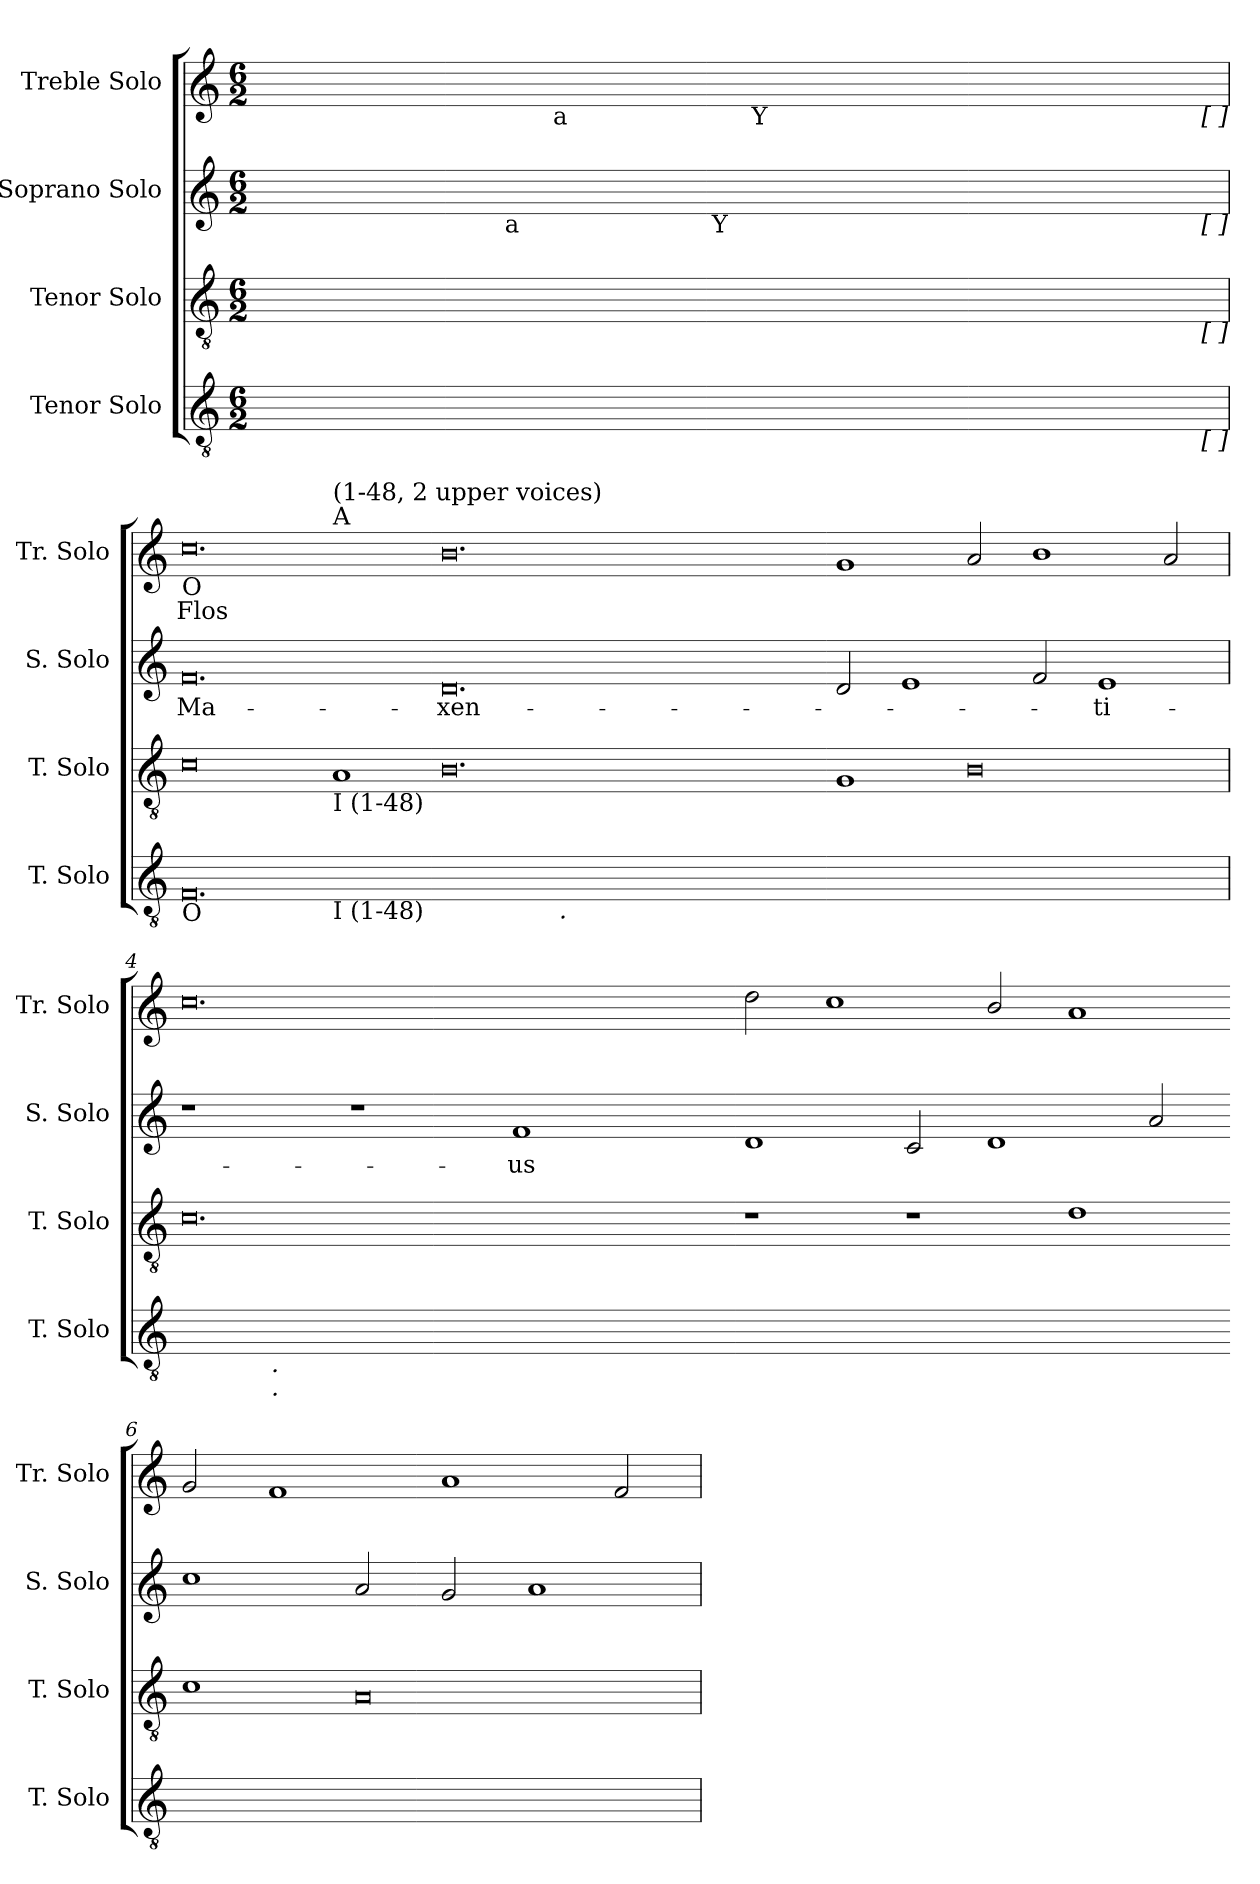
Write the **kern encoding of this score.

**kern	**kern	**kern	**text	**kern	**text
*part4	*part3	*part2	*part2	*part1	*part1
*staff4	*staff3	*staff2	*staff2	*staff1	*staff1
*I"Tenor Solo	*I"Tenor Solo	*I"Soprano Solo	*	*I"Treble Solo	*
*I'T. Solo	*I'T. Solo	*I'S. Solo	*	*I'Tr. Solo	*
!!LO:PB:g=z
*clefGv2	*clefGv2	*clefG2	*	*clefG2	*
*ITrd7c12	*ITrd7c12	*	*	*	*
*k[]	*k[]	*k[]	*	*k[]	*
*C:	*C:	*C:	*	*C:	*
*M6/2	*M6/2	*M6/2	*	*M6/2	*
=1	=1	=1	=1	=1	=1
!	!	!	!	!LO:TX:a:t=7	!
!	!	!	!	!LO:TX:b:t=g	!
!	!	!	!	!LO:TX:b:t=a	!
!	!	!	!	!LO:TX:b:t=Y	!
!	!	!LO:TX:b:t=F	!	!	!
!	!	!LO:TX:b:t=F	!	!	!
!	!	!LO:TX:b:t=Y	!	!	!
!	!LO:TX:b:t=Contratenor	!	!	!	!
!	!LO:TX:b:t=F	!	!	!	!
!	!LO:TX:b:t=a	!	!	!	!
!	!LO:TX:b:t=F	!	!	!	!
!LO:TX:b:t=Tenor	!	!	!	!	!
!LO:TX:b:t=F	!	!	!	!	!
!LO:TX:b:t=F	!	!	!	!	!
!LO:TX:b:t=F	!	!	!	!	!
!LO:N:vis=1	!LO:N:vis=1	!LO:N:vis=1	!	!LO:N:vis=1	!
*^	*^	*^	*	*^	*
*	*	*	*	*	*^	*	*	*^	*
0.ryy	1ryy	0.ryy	1ryy	0.ryy	2ryy	1ryy	.	0.ryy	2ryy	1ryy	.
.	.	.	.	.	4ryy	.	.	.	4ryy	.	.
.	.	.	.	.	8ryy	.	.	.	8ryy	.	.
.	.	.	.	.	32ryy	.	.	.	16ryy	.	.
.	.	.	.	.	64ryy	.	.	.	.	.	.
.	.	.	.	.	256ryy	.	.	.	.	.	.
!	!	!	!	!	!LO:TX:b:t=a	!	!	!	!	!	!
.	.	.	.	.	1ryy	.	.	.	.	.	.
.	.	.	.	.	.	.	.	.	32ryy	.	.
.	.	.	.	.	.	.	.	.	64ryy	.	.
.	.	.	.	.	.	.	.	.	256ryy	.	.
.	.	.	.	.	.	.	.	.	1024ryy	.	.
!	!	!	!	!	!	!	!	!	!LO:TX:b:t=a	!	!
.	.	.	.	.	.	.	.	.	1ryy	.	.
.	1ryy	.	1ryy	.	.	2ryy	.	.	.	2ryy	.
.	.	.	.	.	.	8ryy	.	.	.	8ryy	.
.	.	.	.	.	.	512.ryy	.	.	.	16ryy	.
!	!	!	!	!	!	!LO:TX:b:t=Y	!	!	!	!	!
.	.	.	.	.	.	1ryy	.	.	.	.	.
.	.	.	.	.	.	.	.	.	.	128...ryy	.
!	!	!	!	!	!	!	!	!	!	!LO:TX:b:t=Y	!
.	.	.	.	.	.	.	.	.	.	1ryy	.
.	.	.	.	.	1ryy	.	.	.	.	.	.
.	.	.	.	.	.	.	.	.	1ryy	.	.
.	2ryy	.	2ryy	.	.	.	.	.	.	.	.
.	4ryy	.	4ryy	.	.	.	.	.	.	.	.
.	.	.	.	.	.	4ryy	.	.	.	.	.
.	.	.	.	.	.	.	.	.	.	4ryy	.
.	8ryy	.	8ryy	.	.	.	.	.	.	.	.
.	16ryy	.	16ryy	.	.	.	.	.	.	.	.
.	.	.	.	.	.	16ryy	.	.	.	.	.
.	.	.	.	.	16ryy	.	.	.	.	.	.
.	32ryy	.	32ryy	.	.	.	.	.	.	.	.
.	.	.	.	.	.	32ryy	.	.	.	.	.
.	.	.	.	.	.	.	.	.	.	32ryy	.
.	64ryy	.	64ryy	.	.	.	.	.	.	.	.
.	.	.	.	.	.	64ryy	.	.	.	.	.
.	.	.	.	.	.	.	.	.	.	64ryy	.
.	128...ryy	.	128...ryy	.	.	.	.	.	.	.	.
.	.	.	.	.	.	128ryy	.	.	.	.	.
.	.	.	.	.	128.ryy	.	.	.	.	.	.
.	.	.	.	.	.	.	.	.	128ryy	.	.
.	.	.	.	.	.	256ryy	.	.	.	.	.
.	.	.	.	.	.	.	.	.	512.ryy	.	.
!	!	!	!	!	!	!	!	!	!	!LO:TX:b:t=[ ]	!
!	!	!	!	!	!	!LO:TX:b:t=[ ]	!	!	!	!	!
!	!	!	!LO:TX:b:t=[ ]	!	!	!	!	!	!	!	!
!	!LO:TX:b:t=[ ]	!	!	!	!	!	!	!	!	!	!
.	1024ryy	.	1024ryy	.	.	1024ryy	.	.	.	1024ryy	.
*	*	*v	*v	*	*	*	*	*v	*v	*v	*
*	*	*	*v	*v	*v	*	*	*
=1	=1	=1	=1	=1	=1	=1
*	*	*^	*^	*	*^	*
*	*	*	*	*	*^	*	*	*^	*
!	!	!	!	!	!	!	!LO:LY:b:color=#000000	!	!	!	!
*	*	*v	*v	*	*	*	*	*v	*v	*v	*
*	*	*	*v	*v	*v	*	*	*
*	*	*^	*^	*	*^	*
*	*	*	*	*	*^	*	*	*^	*
!	!	!	!	!	!	!	!	!LO:TX:b:t=O	!	!	!
!	!	!	!	!LO:TX:b:t=O	!	!	!	!	!	!	!
!	!	!LO:TX:b:t=O	!	!	!	!	!	!	!	!	!
!LO:TX:b:t=O	!	!	!	!	!	!	!	!	!	!	!
!	!	!	!	!	!	!	!	!	!	!	!LO:LY:b:color=#000000
*	*	*v	*v	*	*	*	*	*	*v	*v	*
*	*	*	*v	*v	*v	*	*	*	*
0.FFi	0ryy	0Ci	0.fi	Ma-	0.cci	0ryy	Flos
!	!	!	!	!	!	!LO:TX:a:t=A	!
!	!	!	!	!	!	!LO:TX:t=(1-48, 2 upper voices)	!
!	!	!LO:TX:b:t=I (1-48)	!	!	!	!	!
!	!LO:TX:b:t=I (1-48)	!	!	!	!	!	!
.	1ryy	1AAi	.	.	.	1ryy	.
*	*	*	*	*	*v	*v	*
=2-	=2-	=2-	=2-	=2-	=2-	=2-
*	*	*	*	*	*^	*
!	!	!	!	!LO:LY:b:color=#000000	!	!	!
*	*	*	*	*	*v	*v	*
[<0.GGiyy	1ryy	0.BBi	0.di	-xen-	0.bi	.
.	32ryy	.	.	.	.	.
.	128ryy	.	.	.	.	.
.	1024ryy	.	.	.	.	.
!	!LO:TX:b:i:t=.	!	!	!	!	!
.	1ryy	.	.	.	.	.
.	2ryy	.	.	.	.	.
.	4ryy	.	.	.	.	.
.	8ryy	.	.	.	.	.
.	16ryy	.	.	.	.	.
.	64ryy	.	.	.	.	.
.	256..ryy	.	.	.	.	.
*v	*v	*	*	*	*	*
=3-	=3-	=3-	=3-	=3-	=3-
0.GGiyy]	1GGi	2di/	.	1gi	.
.	.	1ei	.	.	.
.	0BBi	.	.	2ai/	.
.	.	2fi/	.	1bi	.
!	!	!	!LO:LY:b:color=#000000	!	!
.	.	1ei	-ti-	.	.
.	.	.	.	2ai/	.
=4	=4	=4	=4	=4	=4
*^	*	*	*	*	*
[<0.FFiyy	2ryy	0.Ci	1r	.	0.cci	.
.	128ryy	.	.	.	.	.
.	512ryy	.	.	.	.	.
!	!LO:TX:b:i:t=.	!	!	!	!	!
!	!LO:TX:b:i:t=.	!	!	!	!	!
.	1ryy	.	.	.	.	.
.	.	.	1r	.	.	.
.	1ryy	.	.	.	.	.
!	!	!	!	!LO:LY:b:color=#000000	!	!
.	.	.	1fi	-us	.	.
.	4ryy	.	.	.	.	.
.	8ryy	.	.	.	.	.
.	16ryy	.	.	.	.	.
.	32ryy	.	.	.	.	.
.	64ryy	.	.	.	.	.
.	256.ryy	.	.	.	.	.
*v	*v	*	*	*	*	*
=5-	=5-	=5-	=5-	=5-	=5-
0.FFiyy_<	1r	1di	.	2ddi\	.
.	.	.	.	1cci	.
.	1r	2ci/	.	.	.
.	.	1di	.	2bi/	.
.	1Di	.	.	1ai	.
.	.	2ai/	.	.	.
=6-	=6-	=6-	=6-	=6-	=6-
0.FFiyy]	1Ci	1cci	.	2gi/	.
.	.	.	.	1fi	.
.	0AAi	2ai/	.	.	.
.	.	2gi/	.	1ai	.
.	.	1ai	.	.	.
.	.	.	.	2fi/	.
=	=	=	=	=	=
*-	*-	*-	*-	*-	*-
